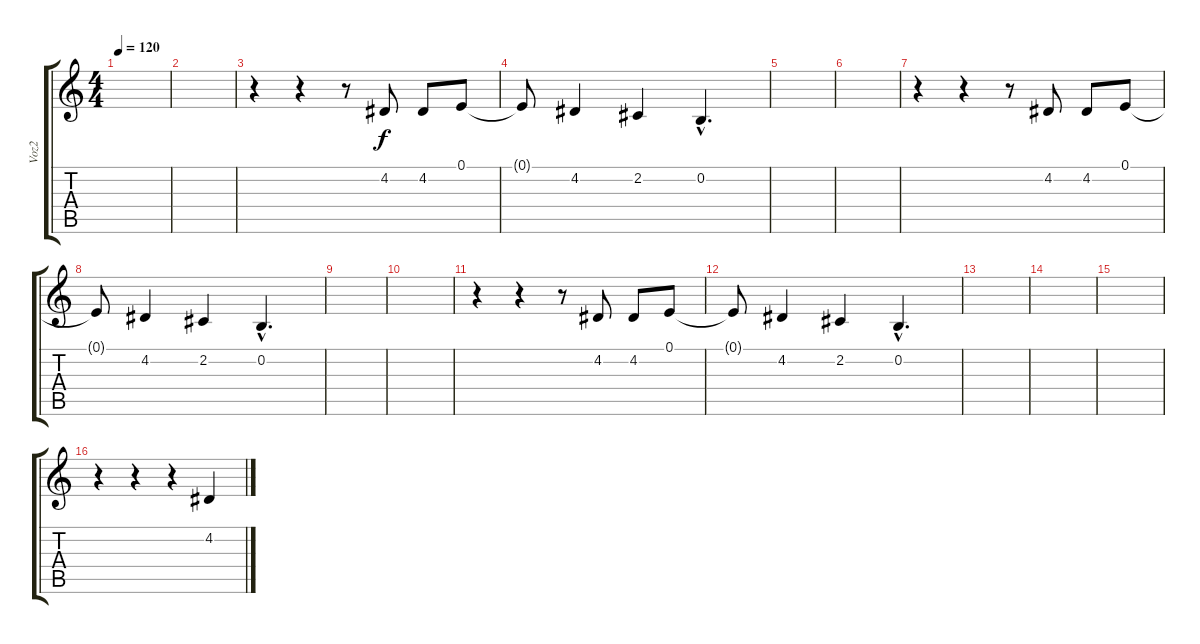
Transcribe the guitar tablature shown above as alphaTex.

\track ("Voz2" "Voz2") {instrument cello}
\staff {score tabs}
\tuning (E4 B3 G3 D3 A2 E2) {hide}
\ts (4 4)
\tempo 120
\clef g2
\ks c
|
|
r.4 r.4 r.8 4.2.8 4.2.8 0.1.8 |
0.1{t}.8 4.2.4 2.2.4 0.2{hac}.4{d} |
|
|
r.4 r.4 r.8 4.2.8 4.2.8 0.1.8 |
0.1{t}.8 4.2.4 2.2.4 0.2{hac}.4{d} |
|
|
r.4 r.4 r.8 4.2.8 4.2.8 0.1.8 |
0.1{t}.8 4.2.4 2.2.4 0.2{hac}.4{d} |
|
|
|
r.4 r.4 r.4 4.2.4
